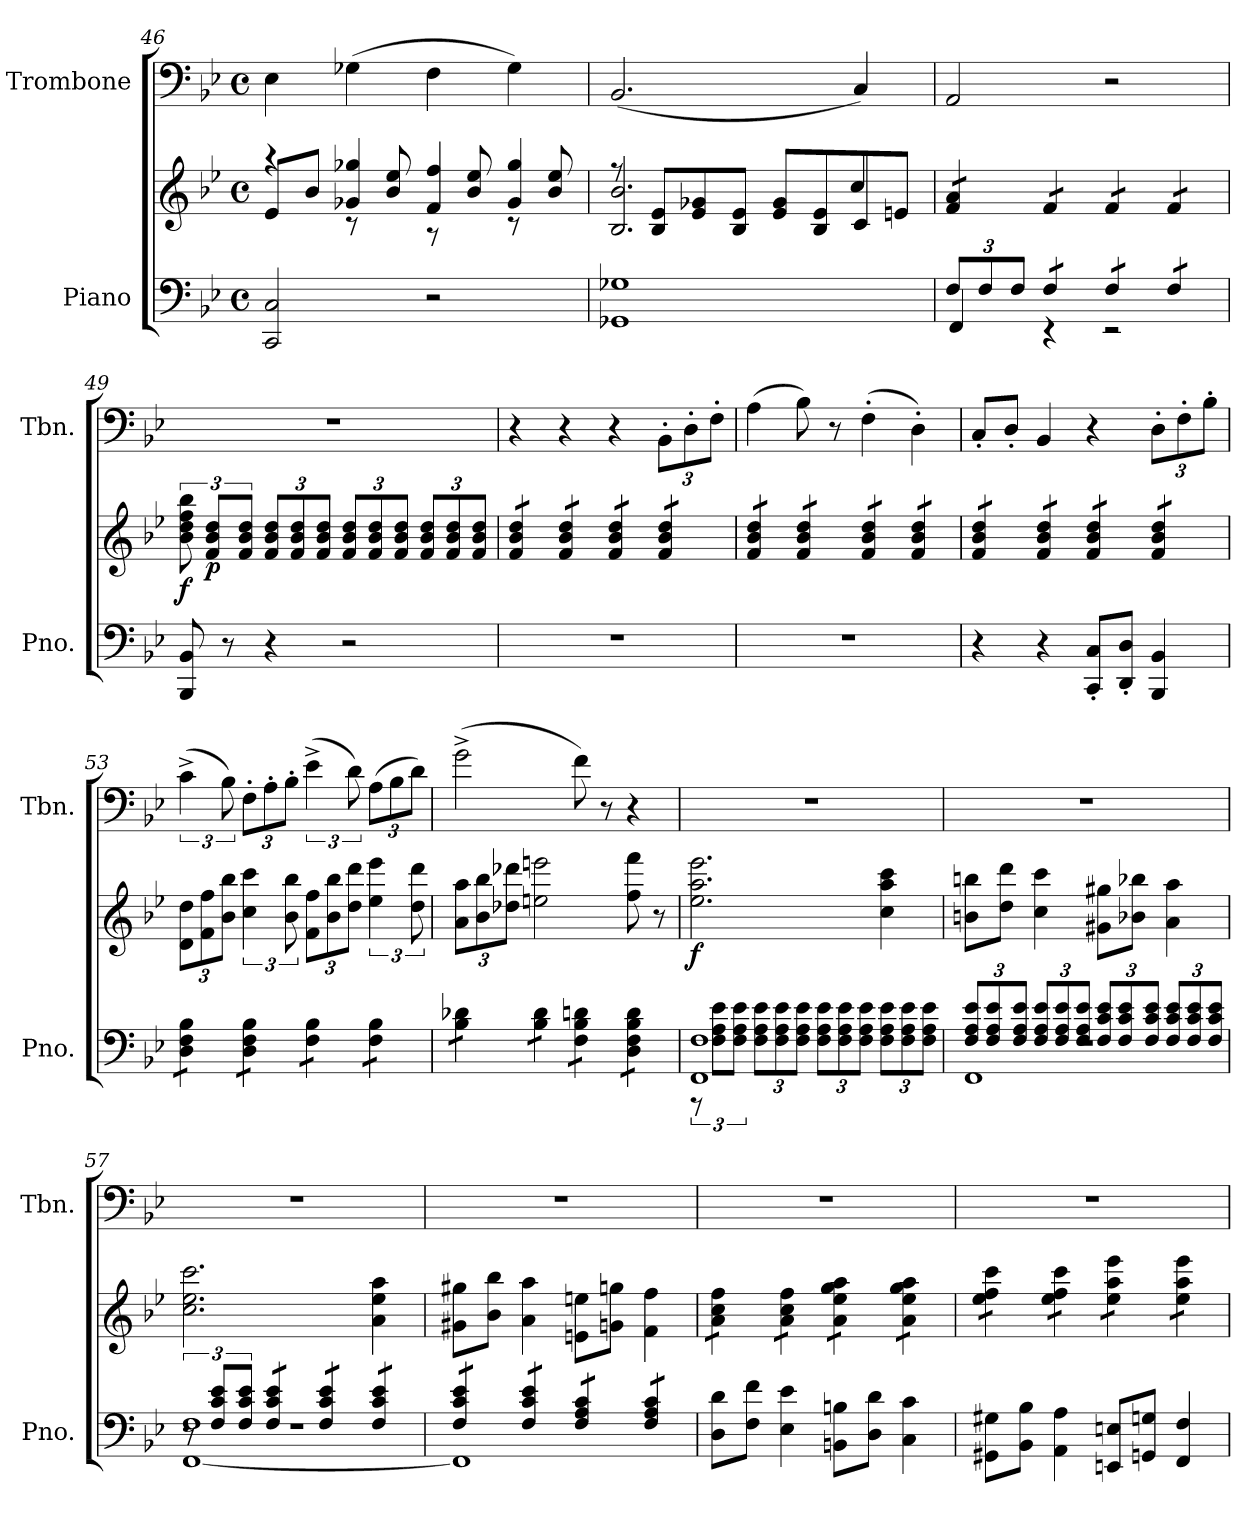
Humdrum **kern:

**kern	**kern	**dynam	**kern
*part2	*part2	*part2	*part1
*staff3	*staff2	*staff2/3	*staff1
*I"Piano	*	*	*I"Trombone
*I'Pno.	*	*	*I'Tbn.
*clefF4	*clefG2	*	*clefF4
*k[b-e-]	*k[b-e-]	*	*k[b-e-]
*M4/4	*M4/4	*	*M4/4
*met(c)	*met(c)	*	*met(c)
=46	=46	=46	=46
*	*^	*	*
2CC/ 2C/	4r	8e-/L	.	4E-\
.	.	8b-/J	.	.
.	4g-X/ 4gg-X/	8r	.	(>4G-X\
.	.	8b-/ 8ee-/	.	.
2r	4f/ 4ff/	8r	.	4F\
.	.	8b-/ 8ee-/	.	.
.	4g-/ 4gg-/	8r	.	4G-\)
.	.	8b-/ 8ee-/	.	.
!!LO:LB:g=z
=47	=47	=47	=47	=47
1GG-X 1G-X	8r	2.B-/ 2.b-/	.	(<2.BB-/
.	8B-/ 8e-/L	.	.	.
.	8e-/ 8g-X/	.	.	.
.	8B-/ 8e-/J	.	.	.
.	8e-/ 8g-/L	.	.	.
.	8B-/ 8e-/	.	.	.
.	8c/	4cc/	.	4C/)
.	8en/J	.	.	.
*	*v	*v	*	*
=48	=48	=48	=48
*Xbrackettup	*	*	*
*^	*	*	*
*	*	*tremolo	*	*
12F/L	4FF/	12f/ 12a/L	.	2AA/
12F/	.	12f/ 12a/	.	.
12F/J	.	12f/ 12a/J	.	.
*tremolo	*	*	*	*
12F/L	4r	12f/L	.	.
12F/	.	12f/	.	.
12F/J	.	12f/J	.	.
12F/L	2r	12f/L	.	2r
12F/	.	12f/	.	.
12F/J	.	12f/J	.	.
12F/L	.	12f/L	.	.
12F/	.	12f/	.	.
12F/J	.	12f/J	.	.
*	*	*Xtremolo	*	*
*Xtremolo	*	*	*	*
*v	*v	*	*	*
=49	=49	=49	=49
!	!	!LO:DY:b	!
8BBB-/ 8BB-/	12b-\ 12dd\ 12ff\ 12bb-\	f	1r
!	!	!LO:DY:b	!
.	12f/ 12b-/ 12dd/L	p	.
8r	.	.	.
.	12f/ 12b-/ 12dd/J	.	.
*	*Xbrackettup	*	*
4r	12f/ 12b-/ 12dd/L	.	.
.	12f/ 12b-/ 12dd/	.	.
.	12f/ 12b-/ 12dd/J	.	.
2r	12f/ 12b-/ 12dd/L	.	.
.	12f/ 12b-/ 12dd/	.	.
.	12f/ 12b-/ 12dd/J	.	.
.	12f/ 12b-/ 12dd/L	.	.
.	12f/ 12b-/ 12dd/	.	.
.	12f/ 12b-/ 12dd/J	.	.
=50	=50	=50	=50
*	*tremolo	*	*
1r	12f/ 12b-/ 12dd/L	.	4r
.	12f/ 12b-/ 12dd/	.	.
.	12f/ 12b-/ 12dd/J	.	.
.	12f/ 12b-/ 12dd/L	.	4r
.	12f/ 12b-/ 12dd/	.	.
.	12f/ 12b-/ 12dd/J	.	.
.	12f/ 12b-/ 12dd/L	.	4r
.	12f/ 12b-/ 12dd/	.	.
.	12f/ 12b-/ 12dd/J	.	.
*	*	*	*Xbrackettup
.	12f/ 12b-/ 12dd/L	.	12BB-'\L
.	12f/ 12b-/ 12dd/	.	12D'\
.	12f/ 12b-/ 12dd/J	.	12F'\J
!!LO:PB:g=z
=51	=51	=51	=51
1r	12f/ 12b-/ 12dd/L	.	(>4A\
.	12f/ 12b-/ 12dd/	.	.
.	12f/ 12b-/ 12dd/J	.	.
.	12f/ 12b-/ 12dd/L	.	8B-\)
.	12f/ 12b-/ 12dd/	.	.
.	.	.	8r
.	12f/ 12b-/ 12dd/J	.	.
.	12f/ 12b-/ 12dd/L	.	(>4F'\
.	12f/ 12b-/ 12dd/	.	.
.	12f/ 12b-/ 12dd/J	.	.
.	12f/ 12b-/ 12dd/L	.	4D'\)
.	12f/ 12b-/ 12dd/	.	.
.	12f/ 12b-/ 12dd/J	.	.
=52	=52	=52	=52
4r	12f/ 12b-/ 12dd/L	.	8C'/L
.	12f/ 12b-/ 12dd/	.	.
.	.	.	8D'/J
.	12f/ 12b-/ 12dd/J	.	.
4r	12f/ 12b-/ 12dd/L	.	4BB-/
.	12f/ 12b-/ 12dd/	.	.
.	12f/ 12b-/ 12dd/J	.	.
8CC/' 8C/'L	12f/ 12b-/ 12dd/L	.	4r
.	12f/ 12b-/ 12dd/	.	.
8DD/' 8D/'J	.	.	.
.	12f/ 12b-/ 12dd/J	.	.
4BBB-/ 4BB-/	12f/ 12b-/ 12dd/L	.	12D'\L
.	12f/ 12b-/ 12dd/	.	12F'\
.	12f/ 12b-/ 12dd/J	.	12B-'\J
*	*Xtremolo	*	*
=53	=53	=53	=53
*	*	*	*brackettup
*tremolo	*	*	*
12D\ 12F\ 12B-\L	12d\ 12dd\L	.	(>6c^\
12D\ 12F\ 12B-\	12f\ 12ff\	.	.
12D\ 12F\ 12B-\J	12b-\ 12bb-\J	.	12B-\)
*	*brackettup	*	*Xbrackettup
12D\ 12F\ 12B-\L	6cc\ 6ccc\	.	12F'\L
12D\ 12F\ 12B-\	.	.	12A'\
12D\ 12F\ 12B-\J	12b-\ 12bb-\	.	12B-'\J
*	*Xbrackettup	*	*brackettup
12F\ 12B-\L	12f\ 12ff\L	.	(>6e-^\
12F\ 12B-\	12b-\ 12bb-\	.	.
12F\ 12B-\J	12dd\ 12ddd\J	.	12d\)
*	*brackettup	*	*Xbrackettup
12F\ 12B-\L	6ee-\ 6eee-\	.	(>12A\L
12F\ 12B-\	.	.	12B-\
12F\ 12B-\J	12dd\ 12ddd\	.	12d\J)
=54	=54	=54	=54
*	*Xbrackettup	*	*
12B-\ 12d-X\L	12a\ 12aa\L	.	(>2g^\
12B-\ 12d-X\	12b-\ 12bb-\	.	.
12B-\ 12d-X\J	12dd-X\ 12ddd-X\J	.	.
12B-\ 12d-\L	2een\ 2eeen\	.	.
12B-\ 12d-\	.	.	.
12B-\ 12d-\J	.	.	.
12F\ 12B-\ 12dn\L	.	.	8f\)
12F\ 12B-\ 12dn\	.	.	.
.	.	.	8r
12F\ 12B-\ 12dn\J	.	.	.
12D\ 12F\ 12B-\ 12d\L	8ff\ 8fff\	.	4r
12D\ 12F\ 12B-\ 12d\	.	.	.
.	8r	.	.
12D\ 12F\ 12B-\ 12d\J	.	.	.
*Xtremolo	*	*	*
!!LO:LB:g=z
=55	=55	=55	=55
*^	*	*	*
*	*brackettup	*	*	*
!	!	!	!LO:DY:b	!
1FF 1F	12r	2.ee-\ 2.aa\ 2.eee-\	f	1r
.	12F\ 12A\ 12e-\L	.	.	.
.	12F\ 12A\ 12e-\J	.	.	.
*tremolo	*	*	*	*
.	12F\ 12A\ 12e-\L	.	.	.
.	12F\ 12A\ 12e-\	.	.	.
.	12F\ 12A\ 12e-\J	.	.	.
.	12F\ 12A\ 12e-\L	.	.	.
.	12F\ 12A\ 12e-\	.	.	.
.	12F\ 12A\ 12e-\J	.	.	.
.	12F\ 12A\ 12e-\L	4cc\ 4aa\ 4ccc\	.	.
.	12F\ 12A\ 12e-\	.	.	.
.	12F\ 12A\ 12e-\J	.	.	.
*Xtremolo	*	*	*	*
=56	=56	=56	=56	=56
*	*Xbrackettup	*	*	*
*	*^	*	*	*
1FF	12F/ 12A/ 12e-/L	1r	8bn\ 8bbn\L	.	1r
.	12F/ 12A/ 12e-/	.	.	.	.
.	.	.	8dd\ 8ddd\J	.	.
.	12F/ 12A/ 12e-/J	.	.	.	.
*tremolo	*	*	*	*	*
.	12F/ 12A/ 12e-/L	.	4cc\ 4ccc\	.	.
.	12F/ 12A/ 12e-/	.	.	.	.
.	12F/ 12A/ 12e-/J	.	.	.	.
.	12F/ 12c/ 12e-/L	.	8g#X\ 8gg#X\L	.	.
.	12F/ 12c/ 12e-/	.	.	.	.
.	.	.	8b-X\ 8bb-X\J	.	.
.	12F/ 12c/ 12e-/J	.	.	.	.
.	12F/ 12c/ 12e-/L	.	4a\ 4aa\	.	.
.	12F/ 12c/ 12e-/	.	.	.	.
.	12F/ 12c/ 12e-/J	.	.	.	.
*Xtremolo	*	*	*	*	*
=57	=57	=57	=57	=57	=57
*brackettup	*	*	*	*	*
12r	[1FF 1F	1r	2.cc\ 2.ee-\ 2.ccc\	.	1r
12F/ 12c/ 12e-/L	.	.	.	.	.
12F/ 12c/ 12e-/J	.	.	.	.	.
*tremolo	*	*	*	*	*
12F/ 12c/ 12e-/L	.	.	.	.	.
12F/ 12c/ 12e-/	.	.	.	.	.
12F/ 12c/ 12e-/J	.	.	.	.	.
12F/ 12c/ 12e-/L	.	.	.	.	.
12F/ 12c/ 12e-/	.	.	.	.	.
12F/ 12c/ 12e-/J	.	.	.	.	.
12F/ 12c/ 12e-/L	.	.	4a\ 4ee-\ 4aa\	.	.
12F/ 12c/ 12e-/	.	.	.	.	.
12F/ 12c/ 12e-/J	.	.	.	.	.
*	*v	*v	*	*	*
=58	=58	=58	=58	=58
12F/ 12c/ 12e-/L	1FF]	8g#X\ 8gg#X\L	.	1r
12F/ 12c/ 12e-/	.	.	.	.
.	.	8b-\ 8bb-\J	.	.
12F/ 12c/ 12e-/J	.	.	.	.
12F/ 12c/ 12e-/L	.	4a\ 4aa\	.	.
12F/ 12c/ 12e-/	.	.	.	.
12F/ 12c/ 12e-/J	.	.	.	.
12F/ 12A/ 12c/L	.	8en\ 8een\L	.	.
12F/ 12A/ 12c/	.	.	.	.
.	.	8gn\ 8ggn\J	.	.
12F/ 12A/ 12c/J	.	.	.	.
12F/ 12A/ 12c/L	.	4f\ 4ff\	.	.
12F/ 12A/ 12c/	.	.	.	.
12F/ 12A/ 12c/J	.	.	.	.
*Xtremolo	*	*	*	*
*v	*v	*	*	*
!!LO:LB:g=z
=59	=59	=59	=59
*	*tremolo	*	*
8D\ 8d\L	12a\ 12cc\ 12ff\L	.	1r
.	12a\ 12cc\ 12ff\	.	.
8F\ 8f\J	.	.	.
.	12a\ 12cc\ 12ff\J	.	.
4E-\ 4e-\	12a\ 12cc\ 12ff\L	.	.
.	12a\ 12cc\ 12ff\	.	.
.	12a\ 12cc\ 12ff\J	.	.
8BBn\ 8Bn\L	12a\ 12ee-\ 12gg\ 12aa\L	.	.
.	12a\ 12ee-\ 12gg\ 12aa\	.	.
8D\ 8d\J	.	.	.
.	12a\ 12ee-\ 12gg\ 12aa\J	.	.
4C\ 4c\	12a\ 12ee-\ 12gg\ 12aa\L	.	.
.	12a\ 12ee-\ 12gg\ 12aa\	.	.
.	12a\ 12ee-\ 12gg\ 12aa\J	.	.
=60	=60	=60	=60
8GG#X\ 8G#X\L	12ee-\ 12ff\ 12ccc\L	.	1r
.	12ee-\ 12ff\ 12ccc\	.	.
8BB-\ 8B-\J	.	.	.
.	12ee-\ 12ff\ 12ccc\J	.	.
4AA\ 4A\	12ee-\ 12ff\ 12ccc\L	.	.
.	12ee-\ 12ff\ 12ccc\	.	.
.	12ee-\ 12ff\ 12ccc\J	.	.
8EEn/ 8En/L	12ee-\ 12aa\ 12eee-\L	.	.
.	12ee-\ 12aa\ 12eee-\	.	.
8GGn/ 8Gn/J	.	.	.
.	12ee-\ 12aa\ 12eee-\J	.	.
4FF/ 4F/	12ee-\ 12aa\ 12eee-\L	.	.
.	12ee-\ 12aa\ 12eee-\	.	.
.	12ee-\ 12aa\ 12eee-\J	.	.
*	*Xtremolo	*	*
=	=	=	=
*-	*-	*-	*-
